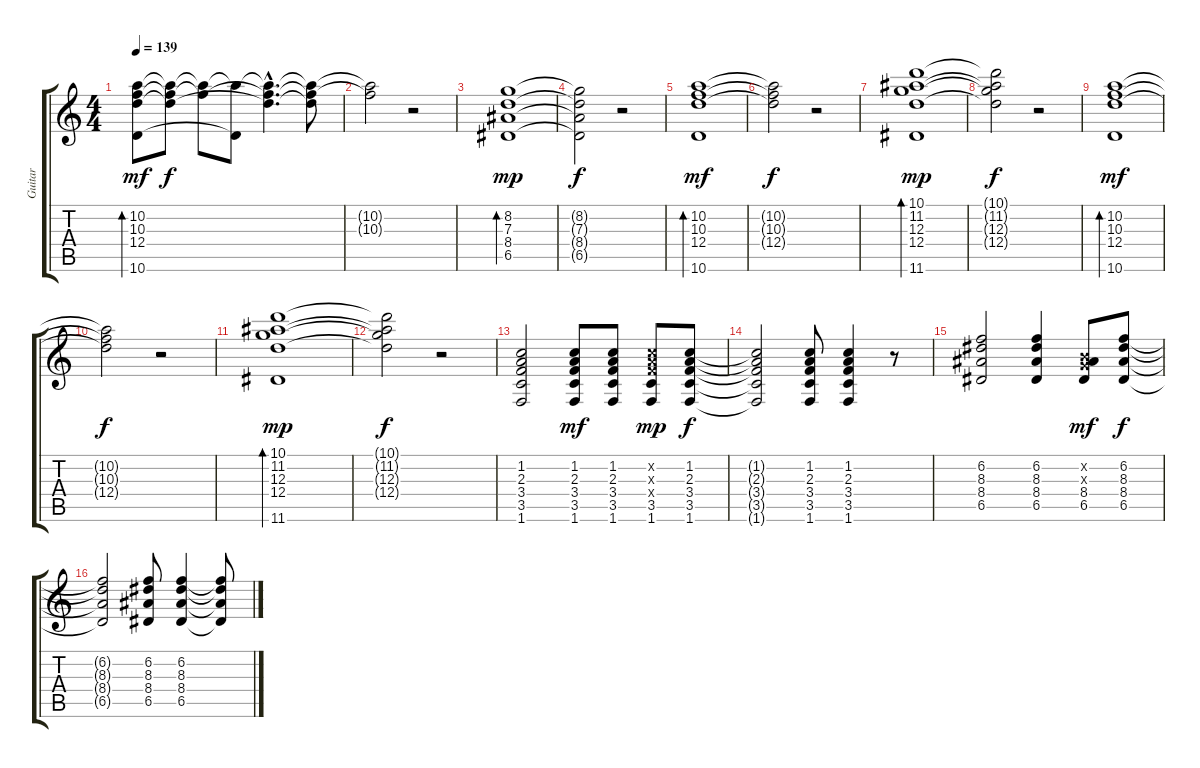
\track ("Guitar" "Guitar") {instrument acousticguitarnylon}
\staff {score tabs}
\tuning (E4 B3 G3 D3 A2 E2) {hide}
\ts (4 4)
\tempo 139
\clef g2
\ks c
(10.2 10.3 12.4 10.6).8{bd 480 dy mf} (10.2{t} 10.3{t} 12.4{t}).8{dy f} (10.2{t} 10.3{t}).8 (10.2{t} 10.6{t}).8 (10.2{hac t} 10.3{hac t} 12.4{hac t}).4{d} (10.2{t} 10.3{t} 12.4{t}).8 |
(10.2{t} 10.3{t}).2 r.2 |
(8.2 7.3 8.4 6.5).1{bd 240 dy mp} |
(8.2{t} 7.3{t} 8.4{t} 6.5{t}).2{dy f} r.2 |
(10.2 10.3 12.4 10.6).1{bd 240 dy mf} |
(10.2{t} 10.3{t} 12.4{t}).2{dy f} r.2 |
(10.1 11.2 12.3 12.4 11.6).1{bd 480 dy mp} |
(10.1{t} 11.2{t} 12.3{t} 12.4{t}).2{dy f} r.2 |
(10.2 10.3 12.4 10.6).1{bd 240 dy mf} |
(10.2{t} 10.3{t} 12.4{t}).2{dy f} r.2 |
(10.1 11.2 12.3 12.4 11.6).1{bd 480 dy mp} |
(10.1{t} 11.2{t} 12.3{t} 12.4{t}).2{dy f} r.2 |
(1.2 2.3 3.4 3.5 1.6).2 (1.2 2.3 3.4 3.5 1.6).8{dy mf} (1.2 2.3 3.4 3.5 1.6).8 (1.2{x} 2.3{x} 3.4{x} 3.5 1.6).8{dy mp} (1.2 2.3 3.4 3.5 1.6).8{dy f} |
(1.2{t} 2.3{t} 3.4{t} 3.5{t} 1.6{t}).2 (1.2 2.3 3.4 3.5 1.6).8 (1.2 2.3 3.4 3.5 1.6).4 r.8 |
(6.2 8.3 8.4 6.5).2 (6.2 8.3 8.4 6.5).4 (0.2{x} 0.3{x} 8.4 6.5).8{dy mf} (6.2 8.3 8.4 6.5).8{dy f} |
(6.2{t} 8.3{t} 8.4{t} 6.5{t}).2 (6.2 8.3 8.4 6.5).8 (6.2 8.3 8.4 6.5).4 (6.2{t} 8.3{t} 8.4{t} 6.5{t}).8
